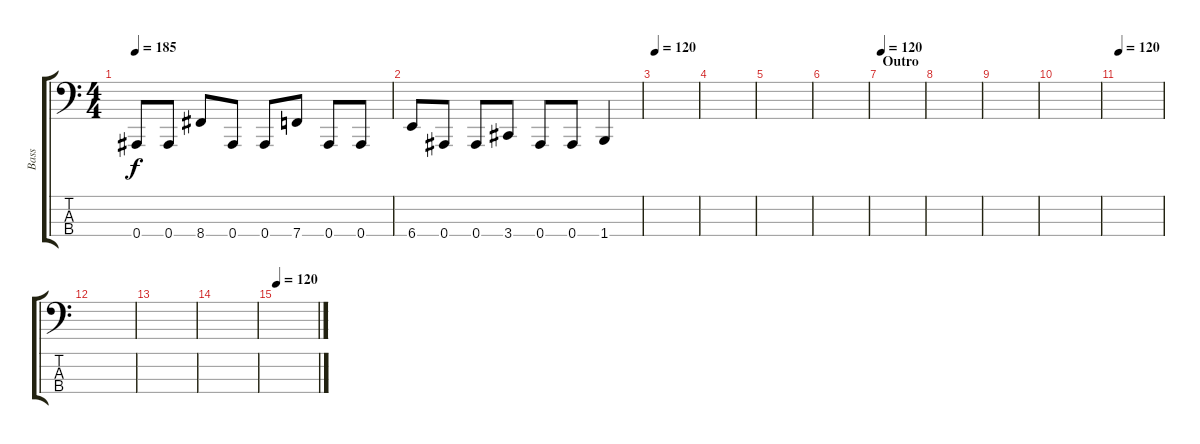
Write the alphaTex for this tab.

\track ("Bass" "Bass") {instrument electricbassfinger}
\staff {score tabs}
\tuning (Eb2 Bb1 F1 Bb0) {hide}
\ts (4 4)
\tempo 185
\clef f4
\ks c
0.4.8{dy f} 0.4.8 8.4.8 0.4.8 0.4.8 7.4.8 0.4.8 0.4.8 |
6.4.8 0.4.8 0.4.8 3.4.8 0.4.8 0.4.8 1.4.4 |
\tempo 120
|
|
|
|
\section ("" "Outro")
\tempo 120
|
|
|
|
\tempo 120
|
|
|
|
\tempo 120
